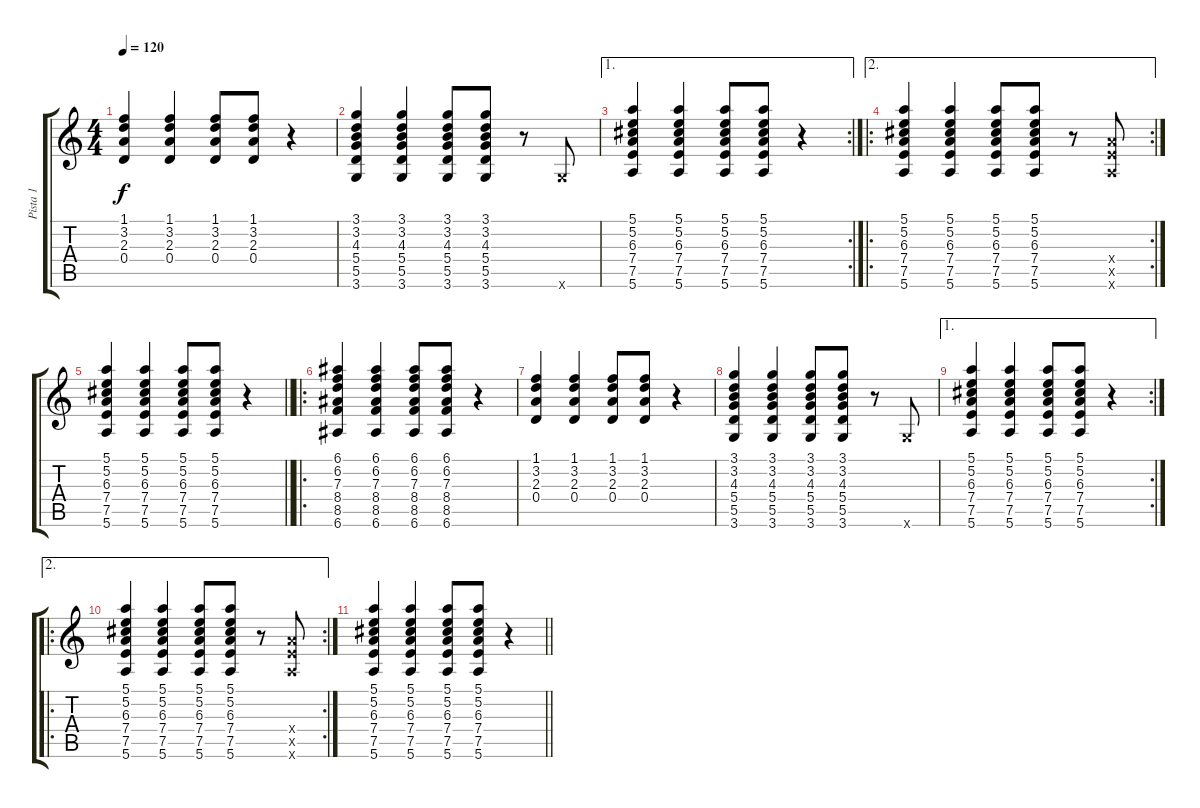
\track ("Pista 1" "Pista 1") {instrument electricguitarclean}
\staff {score tabs}
\tuning (E4 B3 G3 D3 A2 E2) {hide}
\ts (4 4)
\tempo 120
\clef g2
\ks c
(1.1 3.2 2.3 0.4).4{dy f} (1.1 3.2 2.3 0.4).4 (1.1 3.2 2.3 0.4).8 (1.1 3.2 2.3 0.4).8 r.4 |
(3.1 3.2 4.3 5.4 5.5 3.6).4 (3.1 3.2 4.3 5.4 5.5 3.6).4 (3.1 3.2 4.3 5.4 5.5 3.6).8 (3.1 3.2 4.3 5.4 5.5 3.6).8 r.8 3.6{x}.8 |
\ae 1
\rc 2
(5.1 5.2 6.3 7.4 7.5 5.6).4 (5.1 5.2 6.3 7.4 7.5 5.6).4 (5.1 5.2 6.3 7.4 7.5 5.6).8 (5.1 5.2 6.3 7.4 7.5 5.6).8 r.4 |
\ae 2
\ro
\rc 2
(5.1 5.2 6.3 7.4 7.5 5.6).4 (5.1 5.2 6.3 7.4 7.5 5.6).4 (5.1 5.2 6.3 7.4 7.5 5.6).8 (5.1 5.2 6.3 7.4 7.5 5.6).8 r.8 (7.4{x} 7.5{x} 5.6{x}).8 |
\barLineRight lightlight
(5.1 5.2 6.3 7.4 7.5 5.6).4 (5.1 5.2 6.3 7.4 7.5 5.6).4 (5.1 5.2 6.3 7.4 7.5 5.6).8 (5.1 5.2 6.3 7.4 7.5 5.6).8 r.4 |
\ro
(6.1 6.2 7.3 8.4 8.5 6.6).4 (6.1 6.2 7.3 8.4 8.5 6.6).4 (6.1 6.2 7.3 8.4 8.5 6.6).8 (6.1 6.2 7.3 8.4 8.5 6.6).8 r.4 |
(1.1 3.2 2.3 0.4).4 (1.1 3.2 2.3 0.4).4 (1.1 3.2 2.3 0.4).8 (1.1 3.2 2.3 0.4).8 r.4 |
(3.1 3.2 4.3 5.4 5.5 3.6).4 (3.1 3.2 4.3 5.4 5.5 3.6).4 (3.1 3.2 4.3 5.4 5.5 3.6).8 (3.1 3.2 4.3 5.4 5.5 3.6).8 r.8 3.6{x}.8 |
\ae 1
\rc 2
(5.1 5.2 6.3 7.4 7.5 5.6).4 (5.1 5.2 6.3 7.4 7.5 5.6).4 (5.1 5.2 6.3 7.4 7.5 5.6).8 (5.1 5.2 6.3 7.4 7.5 5.6).8 r.4 |
\ae 2
\ro
\rc 2
(5.1 5.2 6.3 7.4 7.5 5.6).4 (5.1 5.2 6.3 7.4 7.5 5.6).4 (5.1 5.2 6.3 7.4 7.5 5.6).8 (5.1 5.2 6.3 7.4 7.5 5.6).8 r.8 (7.4{x} 7.5{x} 5.6{x}).8 |
\barLineRight lightlight
(5.1 5.2 6.3 7.4 7.5 5.6).4 (5.1 5.2 6.3 7.4 7.5 5.6).4 (5.1 5.2 6.3 7.4 7.5 5.6).8 (5.1 5.2 6.3 7.4 7.5 5.6).8 r.4
